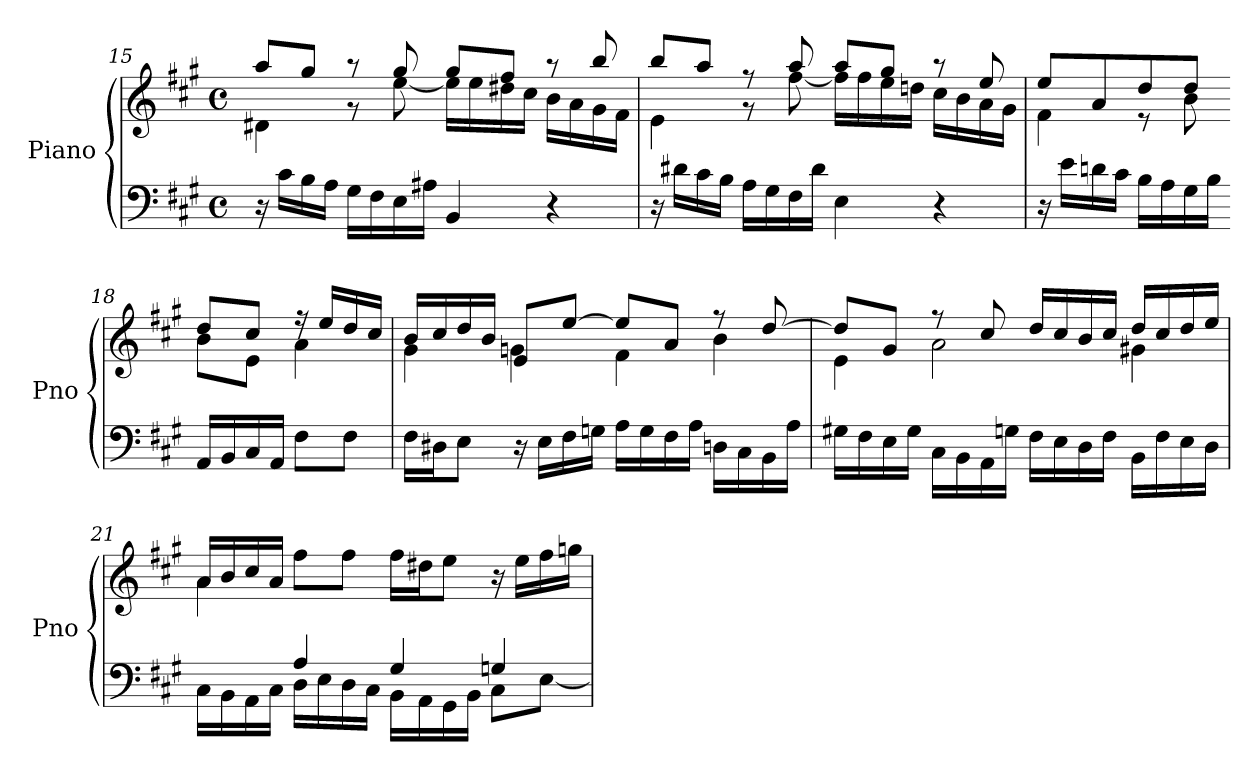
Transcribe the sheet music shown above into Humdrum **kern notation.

**kern	**kern
*part1	*part1
*staff2	*staff1
*I"Piano	*
*I'Pno	*
!!LO:LB:g=z
*clefF4	*clefG2
*k[f#c#g#]	*k[f#c#g#]
*A:	*A:
*M4/4	*M4/4
*met(c)	*met(c)
=15	=15
*	*^
16r	8aa/L	4d#X\
16c#\LL	.	.
16B\	8gg#/J	.
16A\JJ	.	.
16G#\LL	8raa	8rg
16F#\	.	.
16E\	8gg#/	[8ee\
16A#X\JJ	.	.
4BB/	8gg#/L	16ee\LL]
.	.	16ee\
.	8ff#/J	16dd#X\
.	.	16cc#\JJ
4r	8raa	16b\LL
.	.	16a\
.	8bb/	16g#\
.	.	16f#\JJ
=16	=16	=16
16r	8bb/L	4e\
16d#X\LL	.	.
16c#\	8aa/J	.
16B\JJ	.	.
16A\LL	8rff	8rg
16G#\	.	.
16F#\	8aa/	[8ff#\
16d#\JJ	.	.
4E\	8aa/L	16ff#\LL]
.	.	16ff#\
.	8gg#/J	16ee\
.	.	16ddn\JJ
4r	8raa	16cc#\LL
.	.	16b\
.	8ee/	16a\
.	.	16g#\JJ
=17	=17	=17
16r	8ee/L	4f#\
16e\LL	.	.
16dn\	8a/	.
16c#\JJ	.	.
16B\LL	8dd/	8re
16A\	.	.
16G#\	8dd/J	8b\
16B\JJ	.	.
!!LO:LB:g=z	!!
=18-	=18-	=18-
16AA/LL	8dd/L	8b\L
16BB/	.	.
16C#/	8cc#/J	8e\J
16AA/JJ	.	.
8F#\L	16rff	4a\
.	16ee/LL	.
8F#\J	16dd/	.
.	16cc#/JJ	.
=19	=19	=19
16F#\LL	16b/LL	4g#\
16D#X\J	16cc#/	.
8E\J	16dd/	.
.	16b/JJ	.
16r	8e/L	4gn\
16E\LL	.	.
16F#\	[8ee/J	.
16Gn\JJ	.	.
16A\LL	8ee/L]	4f#\
16G\	.	.
16F#\	8a/J	.
16A\JJ	.	.
16Dn\LL	8rff	4b\
16C#\	.	.
16BB\	[8dd/	.
16A\JJ	.	.
=20	=20	=20
16G#X\LL	8dd/L]	4e\
16F#\	.	.
16E\	8g#/J	.
16G#\JJ	.	.
16C#\LL	8rff	2a\
16BB\	.	.
16AA\	8cc#/	.
16Gn\JJ	.	.
16F#\LL	16dd/LL	.
16E\	16cc#/	.
16D\	16b/	.
16F#\JJ	16cc#/JJ	.
16BB\LL	16dd/LL	4g#X\
16F#\	16cc#/	.
16E\	16dd/	.
16D\JJ	16ee/JJ	.
!!LO:LB:g=z	!!
=21	=21	=21
*^	*	*
16C#\LL	4ryy	16a/LL	4a\
16BB\	.	16b/	.
16AA\	.	16cc#/	.
16C#\JJ	.	16a/JJ	.
4A/	16D\LL	8ff#\L	2.ryy
.	16E\	.	.
.	16D\	8ff#\J	.
.	16C#\JJ	.	.
4G#/	16BB\LL	16ff#\LL	.
.	16AA\	16dd#X\J	.
.	16GG#\	8ee\J	.
.	16BB\JJ	.	.
4Gn/	8C#\L	16r	.
.	.	16ee\LL	.
.	[8E\J	16ff#\	.
.	.	16ggn\JJ	.
*v	*v	*	*
*	*v	*v
=	=
*-	*-
